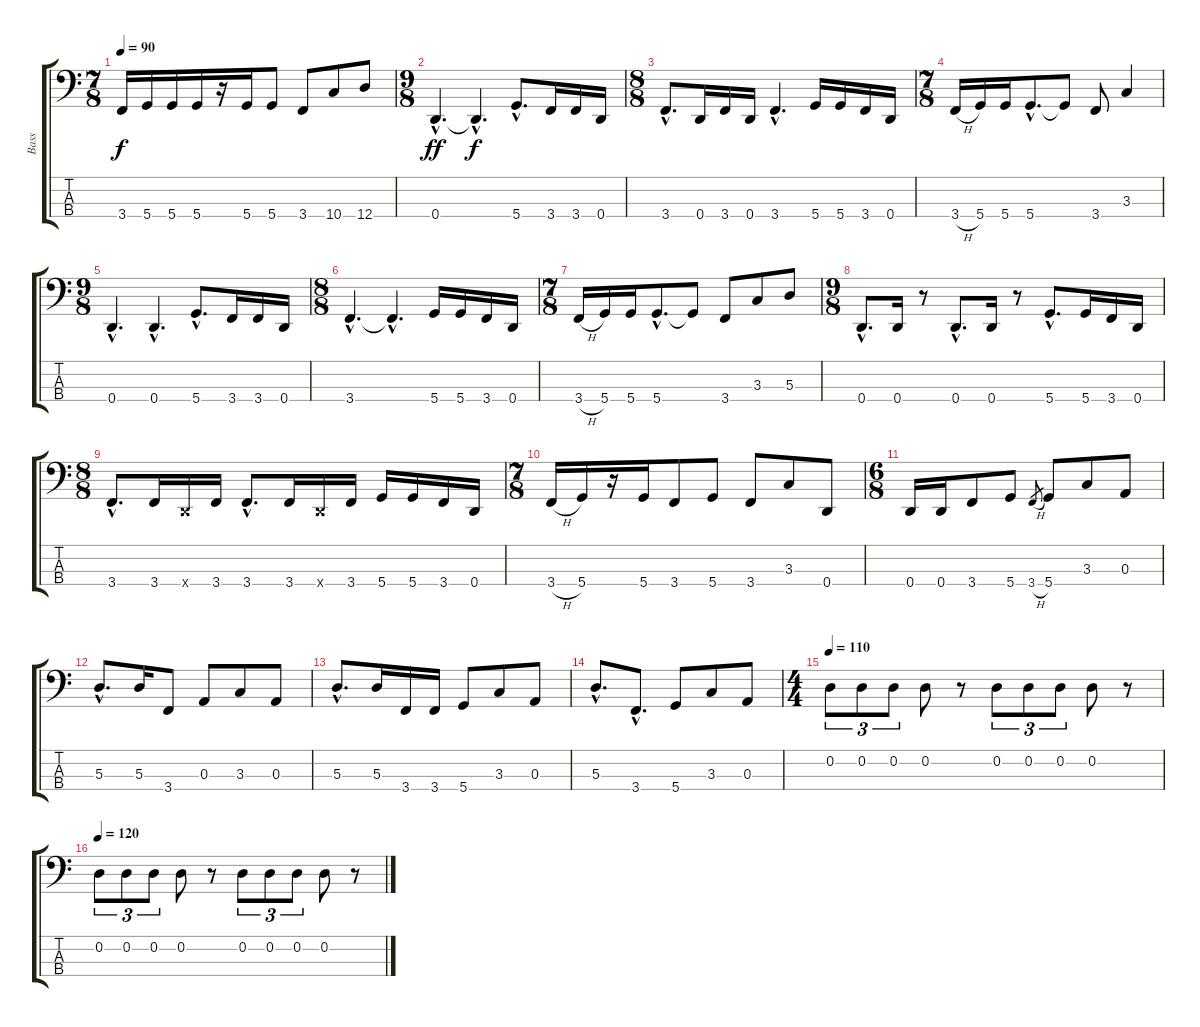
\track ("Bass" "Bass") {instrument slapbass2}
\staff {score tabs}
\tuning (G2 D2 A1 D1) {hide}
\ts (7 8)
\tempo 90
\clef f4
\ks c
3.4.16{dy f} 5.4.16 5.4.16 5.4.16 r.16 5.4.16 5.4.8 3.4.8 10.4.8 12.4.8 |
\ts (9 8)
0.4{hac}.4{d dy ff} 0.4{hac t}.4{d dy f} 5.4{hac}.8{d} 3.4.16 3.4.16 0.4.16 |
\ts (8 8)
3.4{hac}.8{d} 0.4.16 3.4.16 0.4.16 3.4{hac}.4{d} 5.4.16 5.4.16 3.4.16 0.4.16 |
\ts (7 8)
3.4{h}.16 5.4.16 5.4.16 5.4{hac}.8{d} 5.4{t}.8 3.4.8 3.3.4 |
\ts (9 8)
0.4{hac}.4{d} 0.4{hac}.4{d} 5.4{hac}.8{d} 3.4.16 3.4.16 0.4.16 |
\ts (8 8)
3.4{hac}.4{d} 3.4{hac t}.4{d} 5.4.16 5.4.16 3.4.16 0.4.16 |
\ts (7 8)
3.4{h}.16 5.4.16 5.4.16 5.4{hac}.8{d} 5.4{t}.8 3.4.8 3.3.8 5.3.8 |
\ts (9 8)
0.4{hac}.8{d} 0.4.16 r.8 0.4{hac}.8{d} 0.4.16 r.8 5.4{hac}.8{d} 5.4.16 3.4.16 0.4.16 |
\ts (8 8)
3.4{hac}.8{d} 3.4.16 0.4{x}.16 3.4.16 3.4{hac}.8{d} 3.4.16 0.4{x}.16 3.4.16 5.4.16 5.4.16 3.4.16 0.4.16 |
\ts (7 8)
3.4{h}.16 5.4.16 r.16 5.4.16 3.4.8 5.4.8 3.4.8 3.3.8 0.4.8 |
\ts (6 8)
0.4.16 0.4.16 3.4.8 5.4.8 3.4{h}.8{gr} 5.4.8 3.3.8 0.3.8 |
5.3{hac}.8{d} 5.3.16 3.4.8 0.3.8 3.3.8 0.3.8 |
5.3{hac}.8{d} 5.3.16 3.4.16 3.4.16 5.4.8 3.3.8 0.3.8 |
5.3{hac}.8{d} 3.4{hac}.8{d} 5.4.8 3.3.8 0.3.8 |
\ts (4 4)
\tempo 110
0.2.8{tu (3 2)} 0.2.8{tu (3 2)} 0.2.8{tu (3 2)} 0.2.8 r.8 0.2.8{tu (3 2)} 0.2.8{tu (3 2)} 0.2.8{tu (3 2)} 0.2.8 r.8 |
\tempo 120
0.2.8{tu (3 2)} 0.2.8{tu (3 2)} 0.2.8{tu (3 2)} 0.2.8 r.8 0.2.8{tu (3 2)} 0.2.8{tu (3 2)} 0.2.8{tu (3 2)} 0.2.8 r.8
